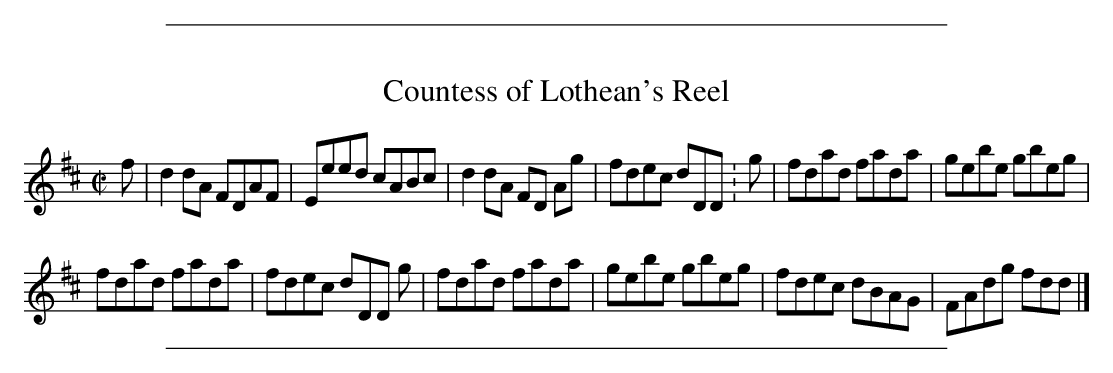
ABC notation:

X:1
T: Countess of Lothean's Reel
M: C|
L: 1/8
K: D
f |\
d2dA FDAF | Eeed cABc | d2dA FD Ag | fdec dDD : g | fdad fada | gebe gbeg |
fdad fada | fdec dDD g | fdad fada | gebe gbeg | fdec dBAG | FAdg fdd |]
